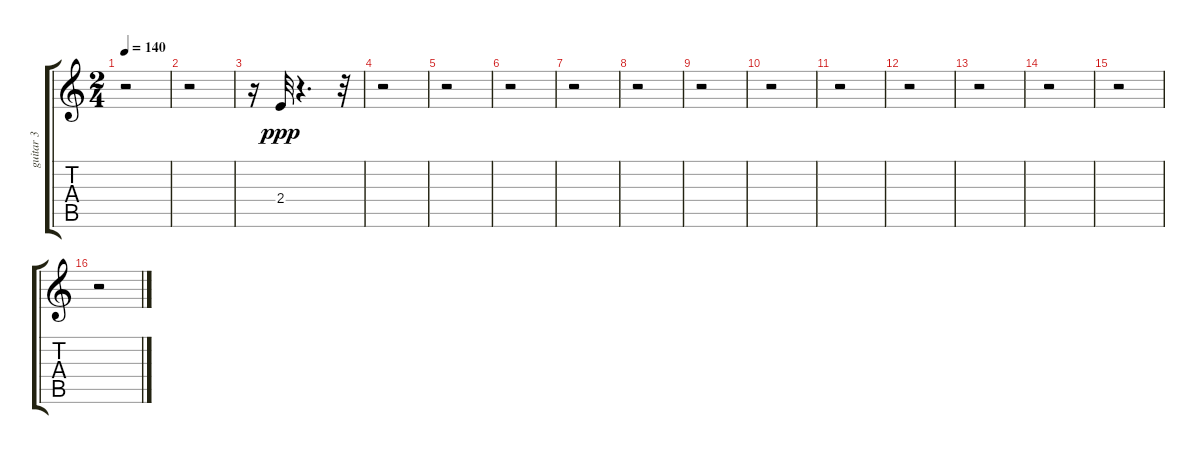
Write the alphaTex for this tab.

\track ("guitar 3" "guitar 3") {instrument acousticguitarsteel}
\staff {score tabs}
\tuning (E4 B3 G3 D3 A2 E2) {hide}
\ts (2 4)
\tempo 140
\clef g2
\ks c
r.2{dy ppp} |
r.2 |
r.16 2.4.32{instrument acousticguitarnylon} r.4{d} r.32 |
r.2 |
r.2 |
r.2 |
r.2 |
r.2 |
r.2 |
r.2 |
r.2 |
r.2 |
r.2 |
r.2 |
r.2 |
r.2
